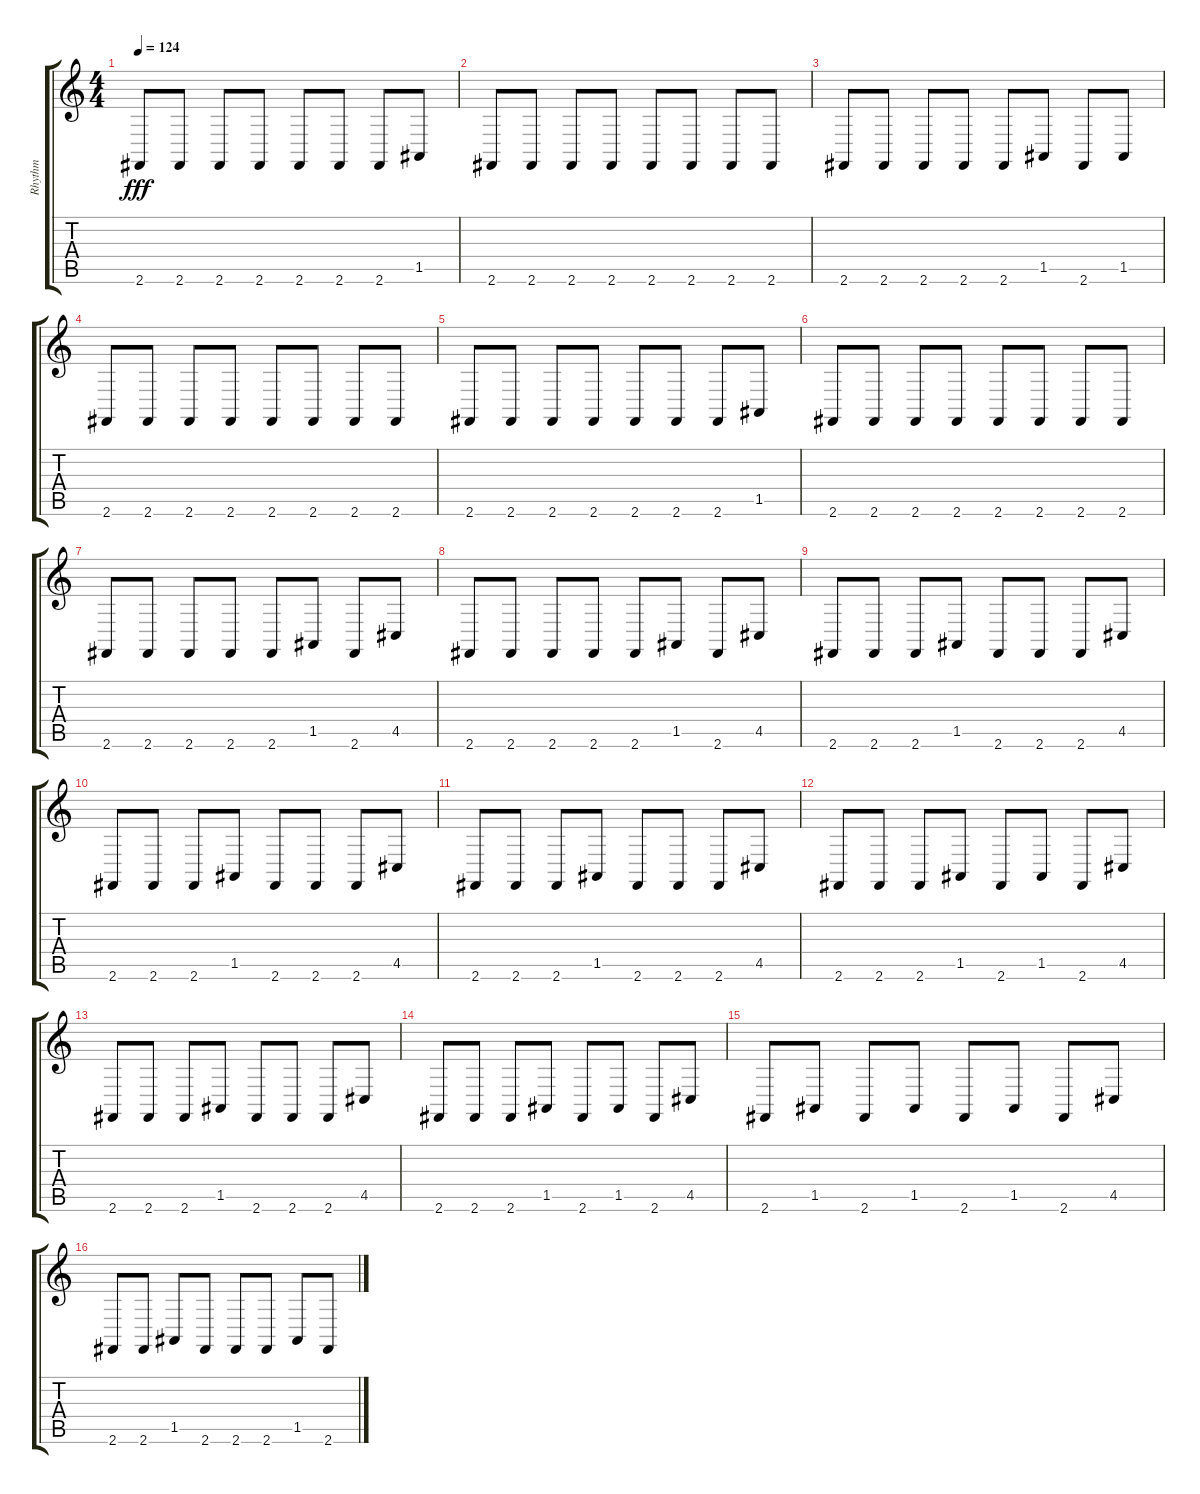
\track ("Rhythm" "Rhythm") {instrument acousticgrandpiano}
\staff {score tabs}
\tuning (E4 B3 G3 D3 A2 E2) {hide}
\ts (4 4)
\tempo 124
\clef g2
\ks c
2.6.8{dy fff} 2.6.8 2.6.8 2.6.8 2.6.8 2.6.8 2.6.8 1.5.8 |
2.6.8 2.6.8 2.6.8 2.6.8 2.6.8 2.6.8 2.6.8 2.6.8 |
2.6.8 2.6.8 2.6.8 2.6.8 2.6.8 1.5.8 2.6.8 1.5.8 |
2.6.8 2.6.8 2.6.8 2.6.8 2.6.8 2.6.8 2.6.8 2.6.8 |
2.6.8 2.6.8 2.6.8 2.6.8 2.6.8 2.6.8 2.6.8 1.5.8 |
2.6.8 2.6.8 2.6.8 2.6.8 2.6.8 2.6.8 2.6.8 2.6.8 |
2.6.8 2.6.8 2.6.8 2.6.8 2.6.8 1.5.8 2.6.8 4.5.8 |
2.6.8 2.6.8 2.6.8 2.6.8 2.6.8 1.5.8 2.6.8 4.5.8 |
2.6.8 2.6.8 2.6.8 1.5.8 2.6.8 2.6.8 2.6.8 4.5.8 |
2.6.8 2.6.8 2.6.8 1.5.8 2.6.8 2.6.8 2.6.8 4.5.8 |
2.6.8 2.6.8 2.6.8 1.5.8 2.6.8 2.6.8 2.6.8 4.5.8 |
2.6.8 2.6.8 2.6.8 1.5.8 2.6.8 1.5.8 2.6.8 4.5.8 |
2.6.8 2.6.8 2.6.8 1.5.8 2.6.8 2.6.8 2.6.8 4.5.8 |
2.6.8 2.6.8 2.6.8 1.5.8 2.6.8 1.5.8 2.6.8 4.5.8 |
2.6.8 1.5.8 2.6.8 1.5.8 2.6.8 1.5.8 2.6.8 4.5.8 |
2.6.8 2.6.8 1.5.8 2.6.8 2.6.8 2.6.8 1.5.8 2.6.8
